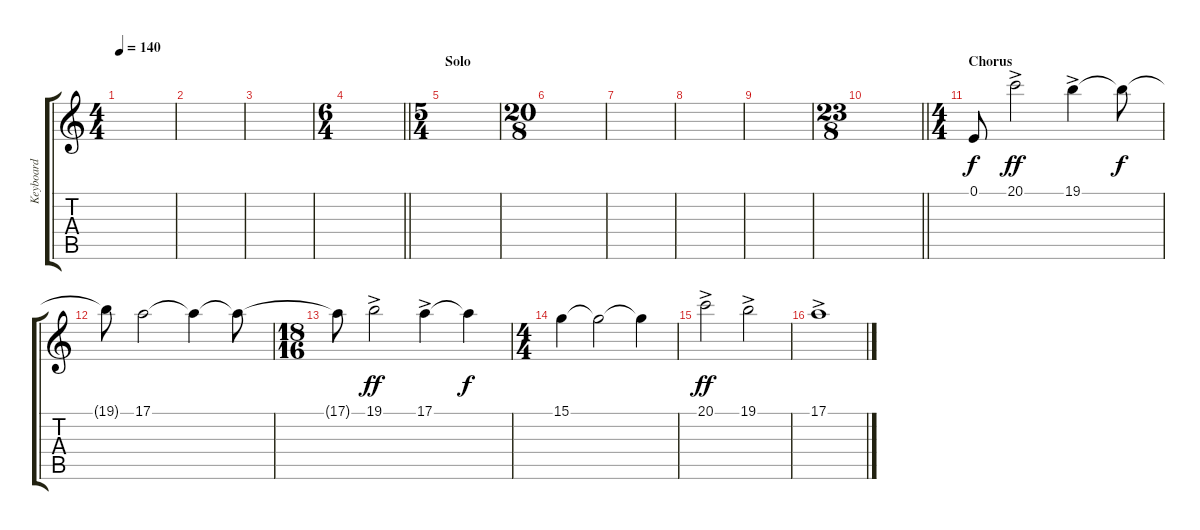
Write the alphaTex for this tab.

\track ("Keyboard" "Keyboard") {instrument pad8sweep}
\staff {score tabs}
\tuning (E4 B3 G3 D3 A2 E2) {hide}
\ts (4 4)
\tempo 140
\clef g2
\ks c
|
|
|
\ts (6 4)
\barLineRight lightlight
|
\ts (5 4)
\section ("" "Solo")
|
\ts (20 8)
|
|
|
|
\ts (23 8)
\barLineRight lightlight
|
\ts (4 4)
\section ("" "Chorus")
0.1.8 20.1{ac}.2{dy ff} 19.1{ac}.4 19.1{t}.8{dy f} |
19.1{t}.8 17.1.2 17.1{t}.4 17.1{t}.8 |
\ts (18 16)
17.1{t}.8 19.1{ac}.2{dy ff} 17.1{ac}.4 17.1{t}.4{dy f} |
\ts (4 4)
15.1.4 15.1{t}.2 15.1{t}.4 |
20.1{ac}.2{dy ff} 19.1{ac}.2 |
17.1{ac}.1
